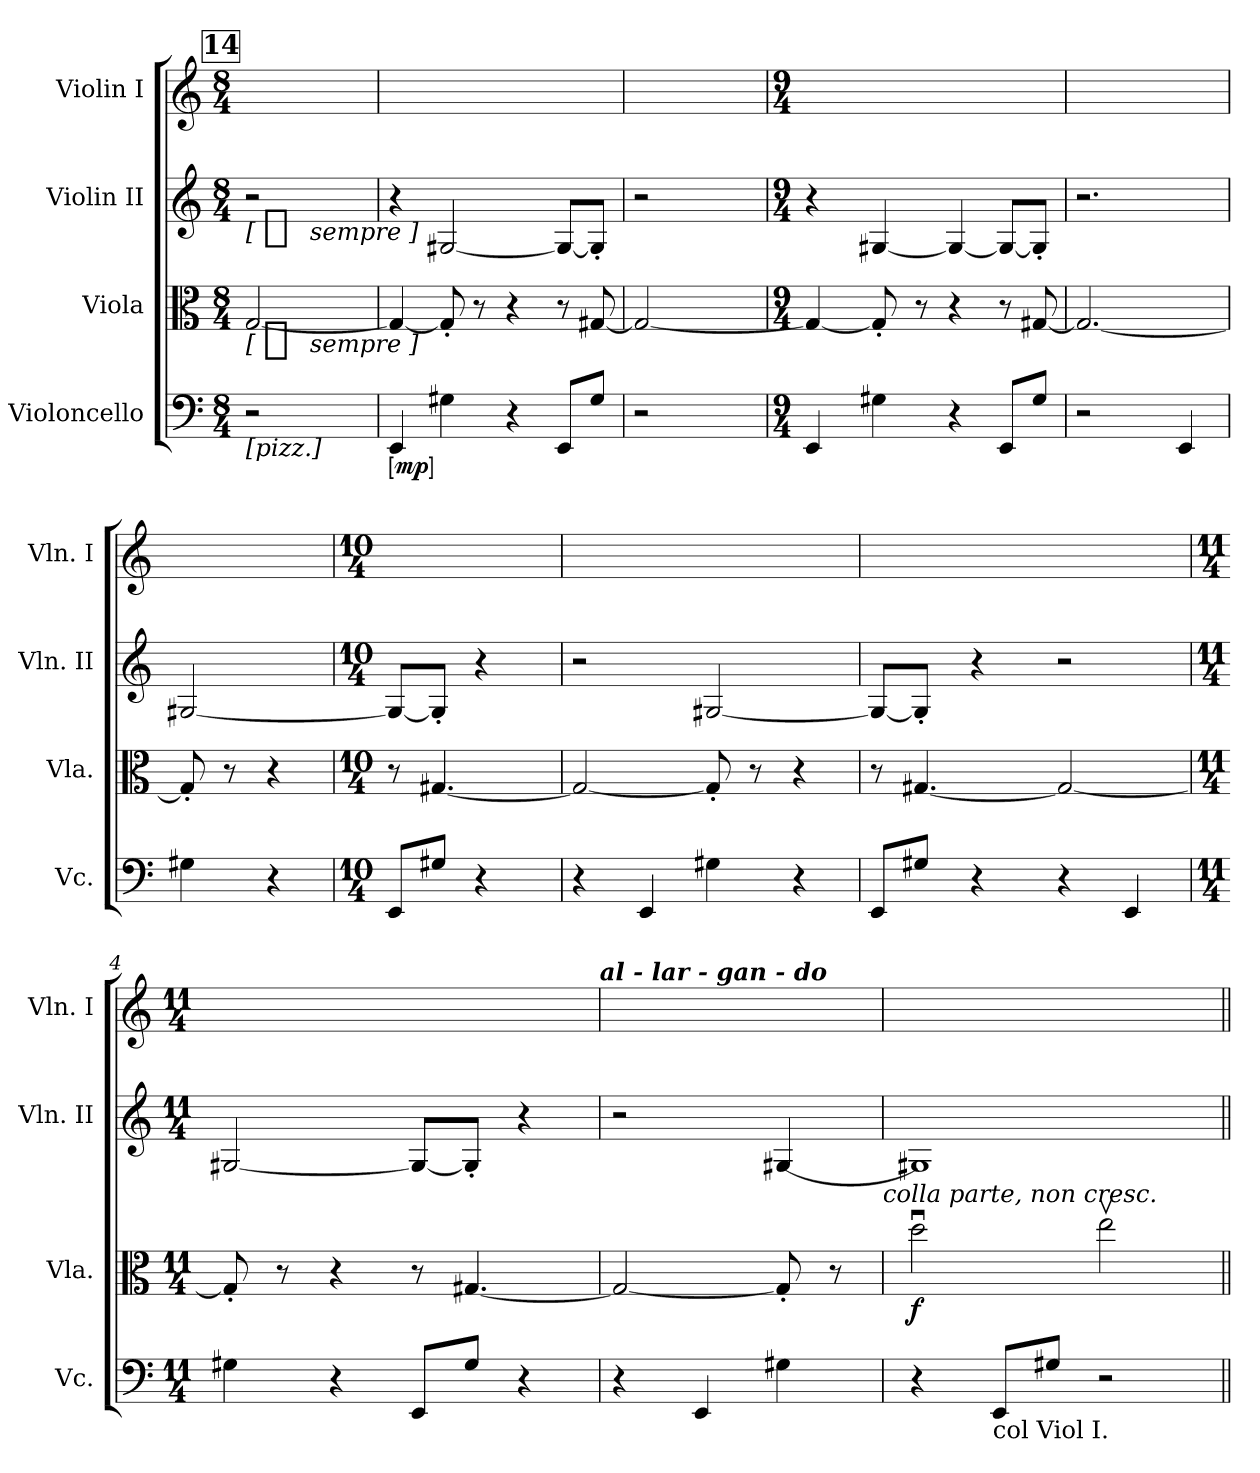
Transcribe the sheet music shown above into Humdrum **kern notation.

**kern	**dynam	**kern	**dynam	**kern	**dynam	**kern
*part4	*part4	*part3	*part3	*part2	*part2	*part1
*staff4	*staff4	*staff3	*staff3	*staff2	*staff2	*staff1
*I"Violoncello	*	*I"Viola	*	*I"Violin II	*	*I"Violin I
*I'Vc.	*	*I'Vla.	*	*I'Vln. II	*	*I'Vln. I
*clefF4	*	*clefC3	*	*clefG2	*	*clefG2
*k[]	*	*k[]	*	*k[]	*	*k[]
*C:	*	*C:	*	*C:	*	*C:
*M8/4	*	*M8/4	*	*M8/4	*	*M8/4
!!LO:REH:place=s1:t=14
=1	=1	=1	=1	=1	=1	=1
!LO:TX:b:t=[pizz.]	!	!	!	!	!	!
!	!	!	!LO:DY:t=[ %s sempre ]	!	!LO:DY:t=[ %s sempre ]	!
2r	.	[2G	pp	2r	pp	8ryy
.	.	.	.	.	.	8ryy
.	.	.	.	.	.	8ryy
.	.	.	.	.	.	8ryy
=	=	=	=	=	=	=
!	!LO:DY:ed=brack	!	!	!	!	!
4EE	mp	4G_	.	4r	.	4ryy
4G#X	.	8G']	.	[2G#X	.	4ryy
.	.	8r	.	.	.	.
4r	.	4r	.	.	.	4ryy
8EEL	.	8r	.	8G#L_	.	4ryy
8G#J	.	[8G#X	.	8G#'J]	.	.
=	=	=	=	=	=	=
2r	.	2G#_	.	2r	.	8ryy
.	.	.	.	.	.	8ryy
.	.	.	.	.	.	8ryy
.	.	.	.	.	.	8ryy
=2	=2	=2	=2	=2	=2	=2
*M9/4	*	*M9/4	*	*M9/4	*	*M9/4
4EE	.	4G#_	.	4r	.	6ryy
.	.	.	.	.	.	6ryy
4G#X	.	8G#']	.	[4G#X	.	.
.	.	.	.	.	.	6ryy
.	.	8r	.	.	.	.
4r	.	4r	.	4G#_	.	4ryy
8EEL	.	8r	.	8G#L_	.	4ryy
8G#J	.	[8G#X	.	8G#'J]	.	.
=	=	=	=	=	=	=
2r	.	2.G#_	.	2.r	.	4ryy
.	.	.	.	.	.	4ryy
4EE	.	.	.	.	.	4ryy
=	=	=	=	=	=	=
4G#X	.	8G#']	.	[2G#X	.	4ryy
.	.	8r	.	.	.	.
4r	.	4r	.	.	.	4ryy
=3	=3	=3	=3	=3	=3	=3
*M10/4	*	*M10/4	*	*M10/4	*	*M10/4
8EEL	.	8r	.	8G#L_	.	8ryy
8G#XJ	.	[4.G#X	.	8G#'J]	.	8ryy
4r	.	.	.	4r	.	8ryy
.	.	.	.	.	.	8ryy
=	=	=	=	=	=	=
4r	.	2G#_	.	2r	.	4ryy
4EE	.	.	.	.	.	4ryy
4G#X	.	8G#']	.	[2G#X	.	4ryy
.	.	8r	.	.	.	.
4r	.	4r	.	.	.	4ryy
=	=	=	=	=	=	=
8EEL	.	8r	.	8G#L_	.	6ryy
8G#XJ	.	[4.G#X	.	8G#'J]	.	.
.	.	.	.	.	.	6ryy
4r	.	.	.	4r	.	.
.	.	.	.	.	.	6ryy
4r	.	2G#_	.	2r	.	4ryy
4EE	.	.	.	.	.	4ryy
=4	=4	=4	=4	=4	=4	=4
*M11/4	*	*M11/4	*	*M11/4	*	*M11/4
4G#X	.	8G#']	.	[2G#X	.	4ryy
.	.	8r	.	.	.	.
4r	.	4r	.	.	.	4ryy
8EEL	.	8r	.	8G#L_	.	4ryy
8G#J	.	[4.G#X	.	8G#'J]	.	.
4r	.	.	.	4r	.	4ryy
!	!	!	!	!	!	!LO:TX:a:Bi:t=al - lar - gan - do
=	=	=	=	=	=	=
4r	.	2G#_	.	2r	.	4ryy
4EE	.	.	.	.	.	4ryy
4G#X	.	8G#']	.	[4G#X	.	4ryy
.	.	8r	.	.	.	.
!	!	!	!	!LO:TX:b:i:t=colla parte, non cresc.	!	!
=	=	=	=	=	=	=
4r	.	2ddu	f	1G#X]	.	2ryy
!LO:TX:b:t=col Viol I.	!	!	!	!	!	!
8EEL	.	.	.	.	.	.
8G#XJ	.	.	.	.	.	.
2r	.	2eev	.	.	.	2ryy
=||	=||	=||	=||	=||	=||	=||
*-	*-	*-	*-	*-	*-	*-
